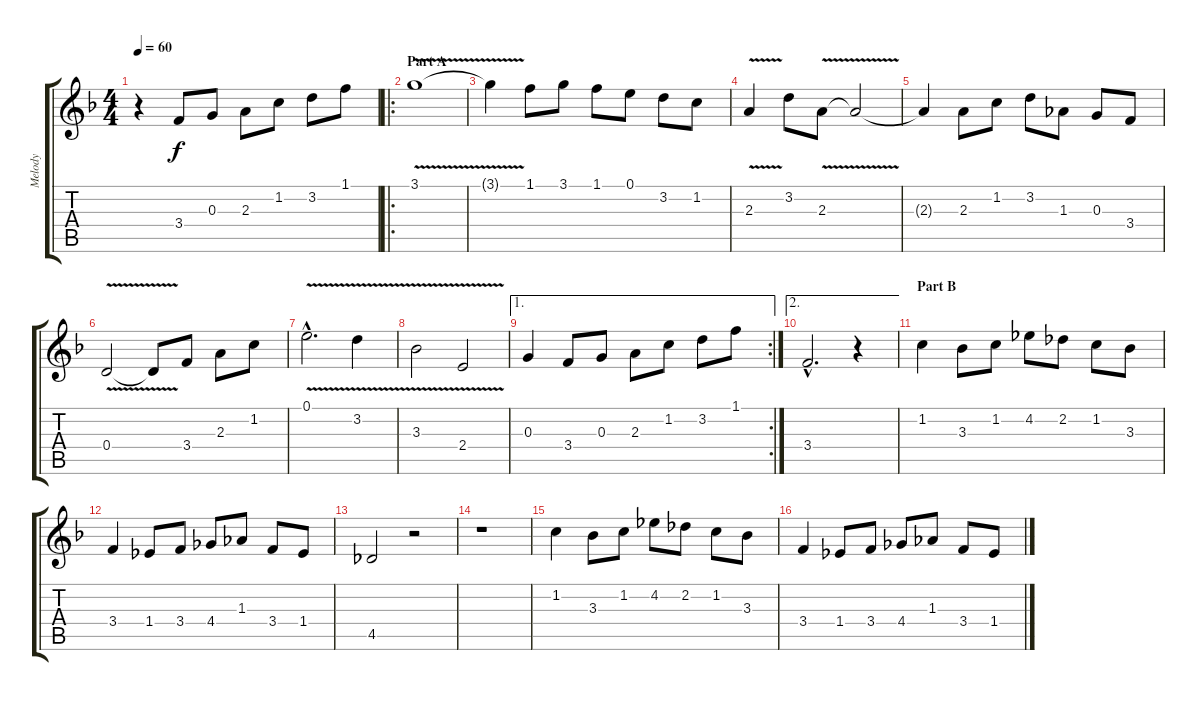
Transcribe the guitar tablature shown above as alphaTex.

\track ("Melody" "Melody") {instrument electricguitarjazz}
\staff {score tabs}
\tuning (E4 B3 G3 D3 A2 E2) {hide}
\ts (4 4)
\tempo 60
\clef g2
\ks dminor
r.4{dy f instrument electricguitarjazz} 3.4.8 0.3.8 2.3.8 1.2.8 3.2.8 1.1.8 |
\ro
\section ("" "Part A")
3.1{v}.1 |
3.1{t}.4 1.1.8 3.1.8 1.1.8 0.1.8 3.2.8 1.2.8 |
2.3{v}.4 3.2.8 2.3{v}.8 2.3{t}.2 |
2.3{t}.4 2.3.8 1.2.8 3.2.8 1.3.8 0.3.8 3.4.8 |
0.4{v}.2 0.4{t}.8 3.4.8 2.3.8 1.2.8 |
0.1{v hac}.2{d} 3.2{v}.4 |
3.3{v}.2 2.4{v}.2 |
\ae 1
\rc 2
0.3.4 3.4.8 0.3.8 2.3.8 1.2.8 3.2.8 1.1.8 |
\ae 2
3.4{hac}.2{d} r.4 |
\section ("" "Part B")
1.2.4 3.3.8 1.2.8 4.2.8 2.2.8 1.2.8 3.3.8 |
3.4.4 1.4.8 3.4.8 4.4.8 1.3.8 3.4.8 1.4.8 |
4.5.2 r.2 |
r.1 |
1.2.4 3.3.8 1.2.8 4.2.8 2.2.8 1.2.8 3.3.8 |
3.4.4 1.4.8 3.4.8 4.4.8 1.3.8 3.4.8 1.4.8
